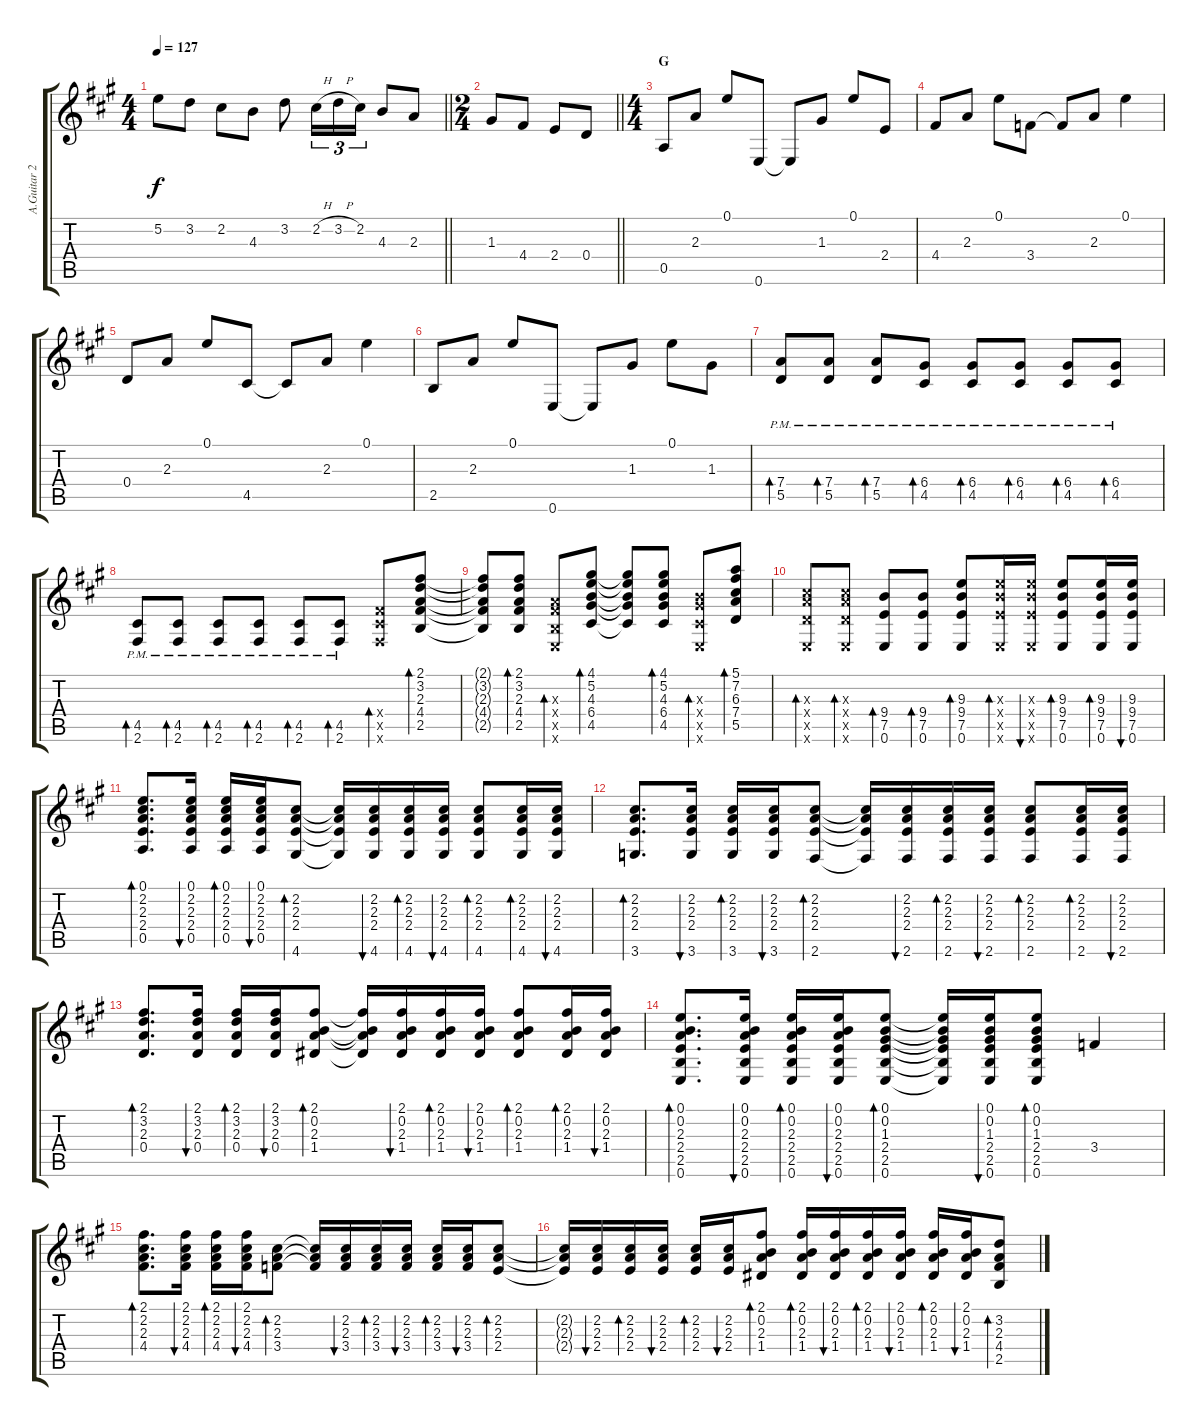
\track ("A.Guitar 2" "A.Guitar 2") {instrument acousticguitarsteel}
\staff {score tabs}
\tuning (E4 B3 G3 D3 A2 E2) {hide}
\ts (4 4)
\tempo 127
\clef g2
\barLineRight lightlight
\ks a
5.2.8{dy f} 3.2.8 2.2.8 4.3.8 3.2.8 2.2{h}.16{tu (3 2)} 3.2{h}.16{tu (3 2)} 2.2.16{tu (3 2)} 4.3.8 2.3.8 |
\ts (2 4)
\barLineRight lightlight
1.3.8 4.4.8 2.4.8 0.4.8 |
\ts (4 4)
\section ("" "G")
0.5.8{txt ""} 2.3.8 0.1.8 0.6.8 0.6{t}.8 1.3.8 0.1.8 2.4.8 |
4.4.8 2.3.8 0.1.8 3.4.8 3.4{t}.8 2.3.8 0.1.4 |
0.4.8 2.3.8 0.1.8 4.5.8 4.5{t}.8 2.3.8 0.1.4 |
2.5.8 2.3.8 0.1.8 0.6.8 0.6{t}.8 1.3.8 0.1.8{txt ""} 1.3.8 |
(7.4{pm} 5.5{pm}).8{bd 30 txt ""} (7.4{pm} 5.5{pm}).8{bd 30} (7.4{pm} 5.5{pm}).8{bd 30} (6.4{pm} 4.5{pm}).8{bd 30} (6.4{pm} 4.5{pm}).8{bd 30} (6.4{pm} 4.5{pm}).8{bd 30} (6.4{pm} 4.5{pm}).8{bd 30} (6.4{pm} 4.5{pm}).8{bd 30} |
(4.5{pm} 2.6{pm}).8{bd 30} (4.5{pm} 2.6{pm}).8{bd 30} (4.5{pm} 2.6{pm}).8{bd 30} (4.5{pm} 2.6{pm}).8{bd 30 txt ""} (4.5{pm} 2.6{pm}).8{bd 30} (4.5{pm} 2.6{pm}).8{bd 30} (4.4{x} 4.5{x} 2.6{x}).8{bd 30} (2.1 3.2 2.3 4.4 2.5).8{bd 30} |
(2.1{t} 3.2{t} 2.3{t} 4.4{t} 2.5{t}).8 (2.1 3.2 2.3 4.4 2.5).8{bd 30} (2.3{x} 4.4{x} 2.5{x} 0.6{x}).8{bd 30} (4.1 5.2 4.3 6.4 4.5).8{bd 30} (4.1{t} 5.2{t} 4.3{t} 6.4{t} 4.5{t}).8 (4.1 5.2 4.3 6.4 4.5).8{bd 30} (4.3{x} 6.4{x} 4.5{x} 0.6{x}).8{bd 30} (5.1 7.2 6.3 7.4 5.5).8{bd 30} |
(6.3{x} 7.4{x} 5.5{x} 0.6{x}).8{bd 30} (6.3{x} 7.4{x} 5.5{x} 0.6{x}).8{bd 30} (9.4 7.5 0.6).8{bd 30} (9.4 7.5 0.6).8{bd 30} (9.3 9.4 7.5 0.6).8{bd 30} (9.3{x} 9.4{x} 7.5{x} 0.6{x}).16{bd 30} (9.3{x} 9.4{x} 7.5{x} 0.6{x}).16{bu 30} (9.3 9.4 7.5 0.6).8{bd 30} (9.3 9.4 7.5 0.6).16{bd 30} (9.3 9.4 7.5 0.6).16{bu 30} |
(0.1 2.2 2.3 2.4 0.5).8{d bd 30} (0.1 2.2 2.3 2.4 0.5).16{bu 30} (0.1 2.2 2.3 2.4 0.5).16{bd 30} (0.1 2.2 2.3 2.4 0.5).16{bu 30} (2.2 2.3 2.4 4.6).8{bd 30} (2.2{t} 2.3{t} 2.4{t} 4.6{t}).16 (2.2 2.3 2.4 4.6).16{bu 30} (2.2 2.3 2.4 4.6).16{bd 30} (2.2 2.3 2.4 4.6).16{bu 30} (2.2 2.3 2.4 4.6).8{bd 30} (2.2 2.3 2.4 4.6).16{bd 30} (2.2 2.3 2.4 4.6).16{bu 30} |
(2.2 2.3 2.4 3.6).8{d bd 30} (2.2 2.3 2.4 3.6).16{bu 30} (2.2 2.3 2.4 3.6).16{bd 30} (2.2 2.3 2.4 3.6).16{bu 30} (2.2 2.3 2.4 2.6).8{bd 30} (2.2{t} 2.3{t} 2.4{t} 2.6{t}).16 (2.2 2.3 2.4 2.6).16{bu 30} (2.2 2.3 2.4 2.6).16{bd 30} (2.2 2.3 2.4 2.6).16{bu 30} (2.2 2.3 2.4 2.6).8{bd 30} (2.2 2.3 2.4 2.6).16{bd 30} (2.2 2.3 2.4 2.6).16{bu 30} |
(2.1 3.2 2.3 0.4).8{d bd 30} (2.1 3.2 2.3 0.4).16{bu 30} (2.1 3.2 2.3 0.4).16{bd 30} (2.1 3.2 2.3 0.4).16{bu 30} (2.1 0.2 2.3 1.4).8{bd 30} (2.1{t} 0.2{t} 2.3{t} 1.4{t}).16 (2.1 0.2 2.3 1.4).16{bu 30} (2.1 0.2 2.3 1.4).16{bd 30} (2.1 0.2 2.3 1.4).16{bu 30} (2.1 0.2 2.3 1.4).8{bd 30} (2.1 0.2 2.3 1.4).16{bd 30} (2.1 0.2 2.3 1.4).16{bu 30} |
(0.1 0.2 2.3 2.4 2.5 0.6).8{d bd 30} (0.1 0.2 2.3 2.4 2.5 0.6).16{bu 30} (0.1 0.2 2.3 2.4 2.5 0.6).16{bd 30} (0.1 0.2 2.3 2.4 2.5 0.6).16{bu 30} (0.1 0.2 1.3 2.4 2.5 0.6).8{bd 30} (0.1{t} 0.2{t} 1.3{t} 2.4{t} 2.5{t} 0.6{t}).16 (0.1 0.2 1.3 2.4 2.5 0.6).16{bu 30} (0.1 0.2 1.3 2.4 2.5 0.6).8{bd 30} 3.4.4 |
(2.1 2.2 2.3 4.4).8{d bd 30} (2.1 2.2 2.3 4.4).16{bu 30} (2.1 2.2 2.3 4.4).16{bd 30} (2.1 2.2 2.3 4.4).16{bu 30} (2.2 2.3 3.4).8{bd 30} (2.2{t} 2.3{t} 3.4{t}).16 (2.2 2.3 3.4).16{bu 30} (2.2 2.3 3.4).16{bd 30} (2.2 2.3 3.4).16{bu 30} (2.2 2.3 3.4).16{bd 30} (2.2 2.3 3.4).16{bu 30} (2.2 2.3 2.4).8{bd 30} |
(2.2{t} 2.3{t} 2.4{t}).16 (2.2 2.3 2.4).16{bu 30} (2.2 2.3 2.4).16{bd 30} (2.2 2.3 2.4).16{bu 30} (2.2 2.3 2.4).16{bd 30} (2.2 2.3 2.4).16{bu 30} (2.1 0.2 2.3 1.4).8{bd 30} (2.1 0.2 2.3 1.4).16{bd 30} (2.1 0.2 2.3 1.4).16{bu 30} (2.1 0.2 2.3 1.4).16{bd 30} (2.1 0.2 2.3 1.4).16{bu 30} (2.1 0.2 2.3 1.4).16{bd 30} (2.1 0.2 2.3 1.4).16{bu 30} (3.2 2.3 4.4 2.5).8{bd 30}
